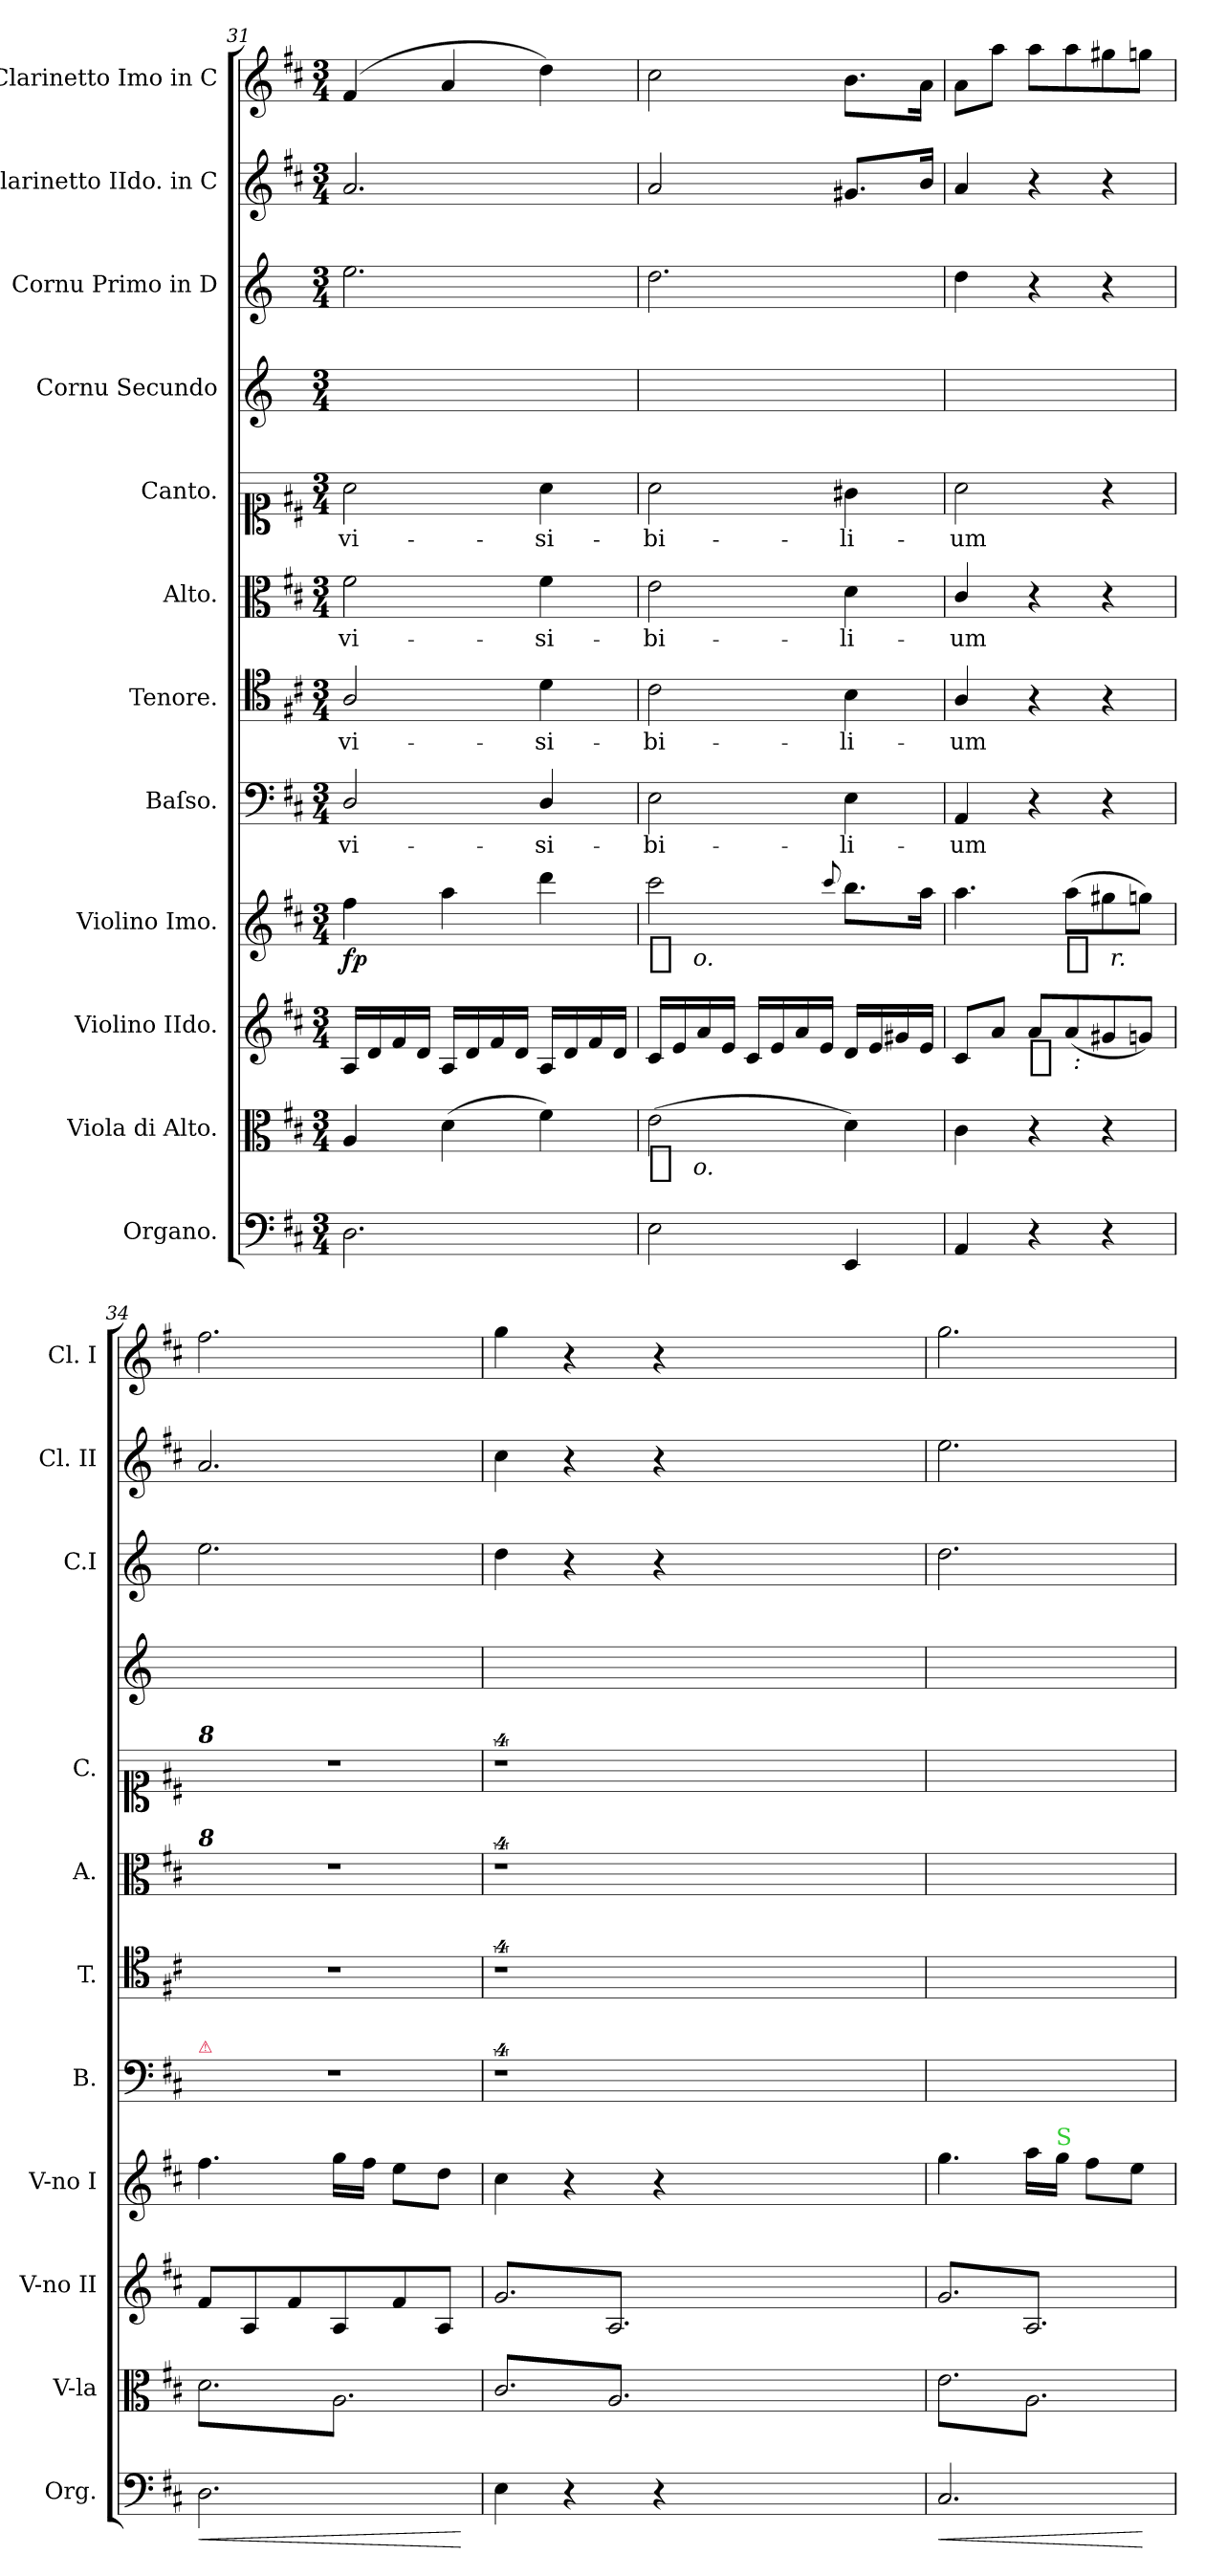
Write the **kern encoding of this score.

**kern	**dynam	**kern	**dynam	**kern	**dynam	**kern	**dynam	**kern	**text	**kern	**text	**kern	**text	**kern	**text	**kern	**kern	**kern	**kern
*part12	*part12	*part11	*part11	*part10	*part10	*part9	*part9	*part8	*part8	*part7	*part7	*part6	*part6	*part5	*part5	*part4	*part3	*part2	*part1
*staff12	*staff12	*staff11	*staff11	*staff10	*staff10	*staff9	*staff9	*staff8	*staff8	*staff7	*staff7	*staff6	*staff6	*staff5	*staff5	*staff4	*staff3	*staff2	*staff1
*I"Organo.	*	*I"Viola di Alto.	*	*I"Violino IIdo.	*	*I"Violino Imo.	*	*I"Baſso.	*	*I"Tenore.	*	*I"Alto.	*	*I"Canto.	*	*I"Cornu Secundo	*I"Cornu Primo in D	*I"Clarinetto IIdo. in C	*I"Clarinetto Imo in C
*I'Org.	*	*I'V-la	*	*I'V-no II	*	*I'V-no I	*	*I'B.	*	*I'T.	*	*I'A.	*	*I'C.	*	*	*I'C.I	*I'Cl. II	*I'Cl. I
*clefF4	*	*clefC3	*	*clefG2	*	*clefG2	*	*clefF4	*	*clefC4	*	*clefC3	*	*clefC1	*	*clefG2	*clefG2	*clefG2	*clefG2
*	*	*	*	*	*	*	*	*	*	*	*	*	*	*	*	*ITrd6c10	*ITrd6c10	*	*
*k[f#c#]	*	*k[f#c#]	*	*k[f#c#]	*	*k[f#c#]	*	*k[f#c#]	*	*k[f#c#]	*	*k[f#c#]	*	*k[f#c#]	*	*k[f#c#]	*k[f#c#]	*k[f#c#]	*k[f#c#]
*M3/4	*	*M3/4	*	*M3/4	*	*M3/4	*	*M3/4	*	*M3/4	*	*M3/4	*	*M3/4	*	*M3/4	*M3/4	*M3/4	*M3/4
=31	=31	=31	=31	=31	=31	=31	=31	=31	=31	=31	=31	=31	=31	=31	=31	=31	=31	=31	=31
!	!	!	!	!	!	!	!LO:DY:b	!	!	!	!	!	!	!	!	!	!	!	!
2.D\	.	4A/	.	16A/LL	.	4ff#\	fp	2D/	-vi-	2A/	-vi-	2f#\	-vi-	2a\	-vi-	2.ryy	2.f#\	2.a/	(>4f#/
.	.	.	.	16d/	.	.	.	.	.	.	.	.	.	.	.	.	.	.	.
.	.	.	.	16f#/	.	.	.	.	.	.	.	.	.	.	.	.	.	.	.
.	.	.	.	16d/JJ	.	.	.	.	.	.	.	.	.	.	.	.	.	.	.
.	.	(>4d\	.	16A/LL	.	4aa\	.	.	.	.	.	.	.	.	.	.	.	.	4a/
.	.	.	.	16d/	.	.	.	.	.	.	.	.	.	.	.	.	.	.	.
.	.	.	.	16f#/	.	.	.	.	.	.	.	.	.	.	.	.	.	.	.
.	.	.	.	16d/JJ	.	.	.	.	.	.	.	.	.	.	.	.	.	.	.
.	.	4f#\)	.	16A/LL	.	4ddd\	.	4D/	-si-	4d\	-si-	4f#\	-si-	4a\	-si-	.	.	.	4dd\)
.	.	.	.	16d/	.	.	.	.	.	.	.	.	.	.	.	.	.	.	.
.	.	.	.	16f#/	.	.	.	.	.	.	.	.	.	.	.	.	.	.	.
.	.	.	.	16d/JJ	.	.	.	.	.	.	.	.	.	.	.	.	.	.	.
=32	=32	=32	=32	=32	=32	=32	=32	=32	=32	=32	=32	=32	=32	=32	=32	=32	=32	=32	=32
!	!	!	!LO:DY:b:t=%s o.	!	!	!	!LO:DY:b:t=%s o.	!	!	!	!	!	!	!	!	!	!	!	!
2E\	.	(>2e\	p	16c#/LL	.	2ccc#\	p	2E\	-bi-	2c#\	-bi-	2e\	-bi-	2a\	-bi-	2.ryy	2.e\	2a/	2cc#\
.	.	.	.	16e/	.	.	.	.	.	.	.	.	.	.	.	.	.	.	.
.	.	.	.	16a/	.	.	.	.	.	.	.	.	.	.	.	.	.	.	.
.	.	.	.	16e/JJ	.	.	.	.	.	.	.	.	.	.	.	.	.	.	.
.	.	.	.	16c#/LL	.	.	.	.	.	.	.	.	.	.	.	.	.	.	.
.	.	.	.	16e/	.	.	.	.	.	.	.	.	.	.	.	.	.	.	.
.	.	.	.	16a/	.	.	.	.	.	.	.	.	.	.	.	.	.	.	.
.	.	.	.	16e/JJ	.	.	.	.	.	.	.	.	.	.	.	.	.	.	.
.	.	.	.	.	.	8qqccc#/	.	.	.	.	.	.	.	.	.	.	.	.	.
4EE/	.	4d\)	.	16d/LL	.	8.bb\L	.	4E\	-li-	4B\	-li-	4d\	-li-	4g#X\	-li-	.	.	8.g#X/L	8.b\L
.	.	.	.	16e/	.	.	.	.	.	.	.	.	.	.	.	.	.	.	.
.	.	.	.	16g#X/	.	.	.	.	.	.	.	.	.	.	.	.	.	.	.
.	.	.	.	16e/JJ	.	16aa\Jk	.	.	.	.	.	.	.	.	.	.	.	16b/Jk	16a\Jk
=33	=33	=33	=33	=33	=33	=33	=33	=33	=33	=33	=33	=33	=33	=33	=33	=33	=33	=33	=33
4AA/	.	4c#\	.	8c#/L	.	4.aa\	.	4AA/	-um	4A/	-um	4c#/	-um	2a\	-um	2.ryy	4e\	4a/	8a\L
.	.	.	.	8a/J	.	.	.	.	.	.	.	.	.	.	.	.	.	.	8aa\J
!	!	!	!	!	!LO:DY:b:t=%s &colon;	!	!	!	!	!	!	!	!	!	!	!	!	!	!
4r	.	4r	.	8a/L	mf	.	.	4r	.	4r	.	4r	.	.	.	.	4r	4r	8aa\L
!	!	!	!	!	!	!	!LO:DY:b:t=%s r.	!	!	!	!	!	!	!	!	!	!	!	!
.	.	.	.	(>8a/	.	(>8aa\L	mf	.	.	.	.	.	.	.	.	.	.	.	8aa\
4r	.	4r	.	8g#X/	.	8gg#X\	.	4r	.	4r	.	4r	.	4r	.	.	4r	4r	8gg#X\
.	.	.	.	8gn/J)	.	8ggn\J)	.	.	.	.	.	.	.	.	.	.	.	.	8ggn\J
=34	=34	=34	=34	=34	=34	=34	=34	=34	=34	=34	=34	=34	=34	=34	=34	=34	=34	=34	=34
!	!	!	!	!	!	!	!	!	!	!	!	!	!	!LO:TX:a:Bi:t=8	!	!	!	!	!
!	!	!	!	!	!	!	!	!	!	!	!	!LO:TX:a:Bi:t=8	!	!	!	!	!	!	!
!	!	!	!	!	!	!	!	!LO:TX:a:Bi:color=crimson:t=⚠	!	!	!	!	!	!	!	!	!	!	!
!	!LO:HP:b	!	!	!	!	!	!	!	!	!	!	!	!	!	!	!	!	!	!
*	*	*tremolo	*	*	*	*	*	*	*	*	*	*	*	*	*	*	*	*	*
2.D\	<	8d\L	.	8f#/L	.	4.ff#\	.	2.r	.	2.r	.	2.r	.	2.r	.	2.ryy	2.f#\	2.a/	2.ff#\
.	.	8A\	.	8A/	.	.	.	.	.	.	.	.	.	.	.	.	.	.	.
.	.	8d\	.	8f#/	.	.	.	.	.	.	.	.	.	.	.	.	.	.	.
.	.	8A\	.	8A/	.	16gg\LL	.	.	.	.	.	.	.	.	.	.	.	.	.
.	.	.	.	.	.	16ff#\JJ	.	.	.	.	.	.	.	.	.	.	.	.	.
.	.	8d\	.	8f#/	.	8ee\L	.	.	.	.	.	.	.	.	.	.	.	.	.
.	.	8A\J	.	8A/J	.	8dd\J	.	.	.	.	.	.	.	.	.	.	.	.	.
.	[	.	.	.	.	.	.	.	.	.	.	.	.	.	.	.	.	.	.
=35	=35	=35	=35	=35	=35	=35	=35	=35	=35	=35	=35	=35	=35	=35	=35	=35	=35	=35	=35
*	*	*	*	*tremolo	*	*	*	*	*	*	*	*	*	*	*	*	*	*	*
4E\	.	8c#/L	.	8g/L	.	4cc#\	.	4%9r	.	4%9r	.	4%9r	.	4%9r	.	2.ryy	4e\	4cc#\	4gg\
.	.	8A/	.	8A/	.	.	.	.	.	.	.	.	.	.	.	.	.	.	.
4r	.	8c#/	.	8g/	.	4r	.	.	.	.	.	.	.	.	.	.	4r	4r	4r
.	.	8A/	.	8A/	.	.	.	.	.	.	.	.	.	.	.	.	.	.	.
4r	.	8c#/	.	8g/	.	4r	.	.	.	.	.	.	.	.	.	.	4r	4r	4r
.	.	8A/J	.	8A/J	.	.	.	.	.	.	.	.	.	.	.	.	.	.	.
1.ryy	.	1.ryy	.	1.ryy	.	1.ryy	.	.	.	.	.	.	.	.	.	1.ryy	1.ryy	1.ryy	1.ryy
.	.	.	.	.	.	.	.	.	.	.	.	.	.	.	.	.	.	.	.
.	.	.	.	.	.	.	.	.	.	.	.	.	.	.	.	.	.	.	.
=36	=36	=36	=36	=36	=36	=36	=36	=36	=36	=36	=36	=36	=36	=36	=36	=36	=36	=36	=36
!	!LO:HP:b	!	!	!	!	!	!	!	!	!	!	!	!	!	!	!	!	!	!
2.C#/	<	8e\L	.	8g/L	.	4.gg\	.	2.ryy	.	2.ryy	.	2.ryy	.	2.ryy	.	2.ryy	2.e\	2.ee\	2.gg\
.	.	8A\	.	8A/	.	.	.	.	.	.	.	.	.	.	.	.	.	.	.
.	.	8e\	.	8g/	.	.	.	.	.	.	.	.	.	.	.	.	.	.	.
.	.	8A\	.	8A/	.	16aa\LL	.	.	.	.	.	.	.	.	.	.	.	.	.
!	!	!	!	!	!	!LO:TX:a:color=limegreen:t=S	!	!	!	!	!	!	!	!	!	!	!	!	!
.	.	.	.	.	.	16gg\JJ	.	.	.	.	.	.	.	.	.	.	.	.	.
.	.	8e\	.	8g/	.	8ff#\L	.	.	.	.	.	.	.	.	.	.	.	.	.
.	.	8A\J	.	8A/J	.	8ee\J	.	.	.	.	.	.	.	.	.	.	.	.	.
*	*	*	*	*Xtremolo	*	*	*	*	*	*	*	*	*	*	*	*	*	*	*
*	*	*Xtremolo	*	*	*	*	*	*	*	*	*	*	*	*	*	*	*	*	*
.	[	.	.	.	.	.	.	.	.	.	.	.	.	.	.	.	.	.	.
.	.	.	.	.	.	.	.	.	.	.	.	.	.	.	.	.	.	.	.
.	.	.	.	.	.	.	.	.	.	.	.	.	.	.	.	.	.	.	.
=	=	=	=	=	=	=	=	=	=	=	=	=	=	=	=	=	=	=	=
*-	*-	*-	*-	*-	*-	*-	*-	*-	*-	*-	*-	*-	*-	*-	*-	*-	*-	*-	*-
